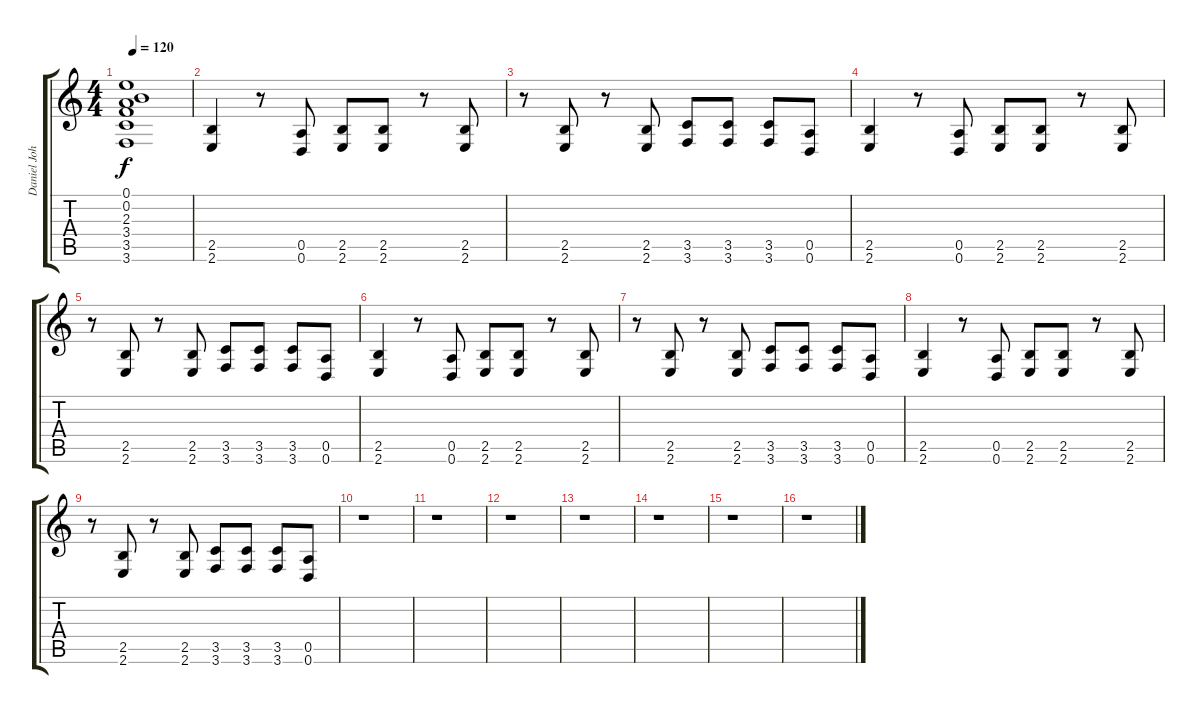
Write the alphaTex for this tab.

\track ("Daniel Johns 2" "Daniel Joh") {instrument distortionguitar}
\staff {score tabs}
\tuning (E4 B3 G3 D3 A2 D2) {hide}
\ts (4 4)
\tempo 120
\clef g2
\ks c
(0.1{t} 0.2{t} 2.3{t} 3.4{t} 3.5{t} 3.6{t}).1{dy f} |
(2.5 2.6).4 r.8 (0.5 0.6).8 (2.5 2.6).8 (2.5 2.6).8 r.8 (2.5 2.6).8 |
r.8 (2.5 2.6).8 r.8 (2.5 2.6).8 (3.5 3.6).8 (3.5 3.6).8 (3.5 3.6).8 (0.5 0.6).8 |
(2.5 2.6).4 r.8 (0.5 0.6).8 (2.5 2.6).8 (2.5 2.6).8 r.8 (2.5 2.6).8 |
r.8 (2.5 2.6).8 r.8 (2.5 2.6).8 (3.5 3.6).8 (3.5 3.6).8 (3.5 3.6).8 (0.5 0.6).8 |
(2.5 2.6).4 r.8 (0.5 0.6).8 (2.5 2.6).8 (2.5 2.6).8 r.8 (2.5 2.6).8 |
r.8 (2.5 2.6).8 r.8 (2.5 2.6).8 (3.5 3.6).8 (3.5 3.6).8 (3.5 3.6).8 (0.5 0.6).8 |
(2.5 2.6).4 r.8 (0.5 0.6).8 (2.5 2.6).8 (2.5 2.6).8 r.8 (2.5 2.6).8 |
r.8 (2.5 2.6).8 r.8 (2.5 2.6).8 (3.5 3.6).8 (3.5 3.6).8 (3.5 3.6).8 (0.5 0.6).8 |
r.1 |
r.1 |
r.1 |
r.1 |
r.1 |
r.1 |
r.1
